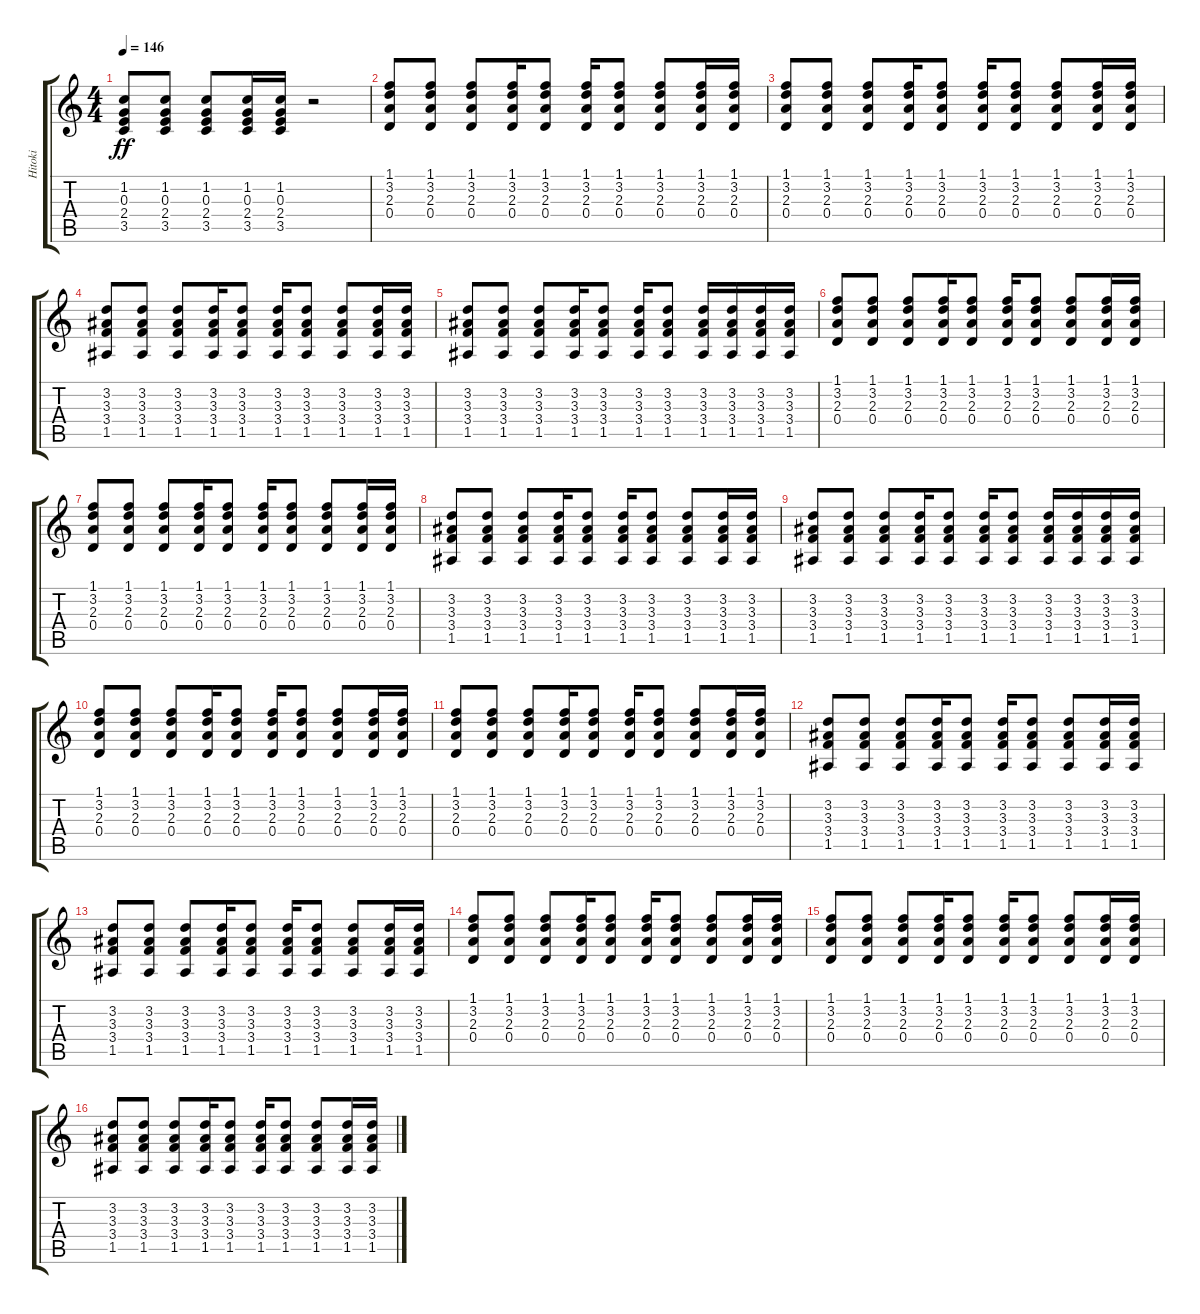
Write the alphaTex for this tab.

\track ("Hitoki " "Hitoki ") {instrument acousticguitarsteel}
\staff {score tabs}
\tuning (E4 B3 G3 D3 A2 E2) {hide}
\ts (4 4)
\tempo 146
\clef g2
\ks c
(1.2 0.3 2.4 3.5).8{dy ff} (1.2 0.3 2.4 3.5).8 (1.2 0.3 2.4 3.5).8 (1.2 0.3 2.4 3.5).16 (1.2 0.3 2.4 3.5).16 r.2 |
(1.1 3.2 2.3 0.4).8 (1.1 3.2 2.3 0.4).8 (1.1 3.2 2.3 0.4).8 (1.1 3.2 2.3 0.4).16 (1.1 3.2 2.3 0.4).8 (1.1 3.2 2.3 0.4).16 (1.1 3.2 2.3 0.4).8 (1.1 3.2 2.3 0.4).8 (1.1 3.2 2.3 0.4).16 (1.1 3.2 2.3 0.4).16 |
(1.1 3.2 2.3 0.4).8 (1.1 3.2 2.3 0.4).8 (1.1 3.2 2.3 0.4).8 (1.1 3.2 2.3 0.4).16 (1.1 3.2 2.3 0.4).8 (1.1 3.2 2.3 0.4).16 (1.1 3.2 2.3 0.4).8 (1.1 3.2 2.3 0.4).8 (1.1 3.2 2.3 0.4).16 (1.1 3.2 2.3 0.4).16 |
(3.2 3.3 3.4 1.5).8 (3.2 3.3 3.4 1.5).8 (3.2 3.3 3.4 1.5).8 (3.2 3.3 3.4 1.5).16 (3.2 3.3 3.4 1.5).8 (3.2 3.3 3.4 1.5).16 (3.2 3.3 3.4 1.5).8 (3.2 3.3 3.4 1.5).8 (3.2 3.3 3.4 1.5).16 (3.2 3.3 3.4 1.5).16 |
(3.2 3.3 3.4 1.5).8 (3.2 3.3 3.4 1.5).8 (3.2 3.3 3.4 1.5).8 (3.2 3.3 3.4 1.5).16 (3.2 3.3 3.4 1.5).8 (3.2 3.3 3.4 1.5).16 (3.2 3.3 3.4 1.5).8 (3.2 3.3 3.4 1.5).16 (3.2 3.3 3.4 1.5).16 (3.2 3.3 3.4 1.5).16 (3.2 3.3 3.4 1.5).16 |
(1.1 3.2 2.3 0.4).8 (1.1 3.2 2.3 0.4).8 (1.1 3.2 2.3 0.4).8 (1.1 3.2 2.3 0.4).16 (1.1 3.2 2.3 0.4).8 (1.1 3.2 2.3 0.4).16 (1.1 3.2 2.3 0.4).8 (1.1 3.2 2.3 0.4).8 (1.1 3.2 2.3 0.4).16 (1.1 3.2 2.3 0.4).16 |
(1.1 3.2 2.3 0.4).8 (1.1 3.2 2.3 0.4).8 (1.1 3.2 2.3 0.4).8 (1.1 3.2 2.3 0.4).16 (1.1 3.2 2.3 0.4).8 (1.1 3.2 2.3 0.4).16 (1.1 3.2 2.3 0.4).8 (1.1 3.2 2.3 0.4).8 (1.1 3.2 2.3 0.4).16 (1.1 3.2 2.3 0.4).16 |
(3.2 3.3 3.4 1.5).8 (3.2 3.3 3.4 1.5).8 (3.2 3.3 3.4 1.5).8 (3.2 3.3 3.4 1.5).16 (3.2 3.3 3.4 1.5).8 (3.2 3.3 3.4 1.5).16 (3.2 3.3 3.4 1.5).8 (3.2 3.3 3.4 1.5).8 (3.2 3.3 3.4 1.5).16 (3.2 3.3 3.4 1.5).16 |
(3.2 3.3 3.4 1.5).8 (3.2 3.3 3.4 1.5).8 (3.2 3.3 3.4 1.5).8 (3.2 3.3 3.4 1.5).16 (3.2 3.3 3.4 1.5).8 (3.2 3.3 3.4 1.5).16 (3.2 3.3 3.4 1.5).8 (3.2 3.3 3.4 1.5).16 (3.2 3.3 3.4 1.5).16 (3.2 3.3 3.4 1.5).16 (3.2 3.3 3.4 1.5).16 |
(1.1 3.2 2.3 0.4).8 (1.1 3.2 2.3 0.4).8 (1.1 3.2 2.3 0.4).8 (1.1 3.2 2.3 0.4).16 (1.1 3.2 2.3 0.4).8 (1.1 3.2 2.3 0.4).16 (1.1 3.2 2.3 0.4).8 (1.1 3.2 2.3 0.4).8 (1.1 3.2 2.3 0.4).16 (1.1 3.2 2.3 0.4).16 |
(1.1 3.2 2.3 0.4).8 (1.1 3.2 2.3 0.4).8 (1.1 3.2 2.3 0.4).8 (1.1 3.2 2.3 0.4).16 (1.1 3.2 2.3 0.4).8 (1.1 3.2 2.3 0.4).16 (1.1 3.2 2.3 0.4).8 (1.1 3.2 2.3 0.4).8 (1.1 3.2 2.3 0.4).16 (1.1 3.2 2.3 0.4).16 |
(3.2 3.3 3.4 1.5).8 (3.2 3.3 3.4 1.5).8 (3.2 3.3 3.4 1.5).8 (3.2 3.3 3.4 1.5).16 (3.2 3.3 3.4 1.5).8 (3.2 3.3 3.4 1.5).16 (3.2 3.3 3.4 1.5).8 (3.2 3.3 3.4 1.5).8 (3.2 3.3 3.4 1.5).16 (3.2 3.3 3.4 1.5).16 |
(3.2 3.3 3.4 1.5).8 (3.2 3.3 3.4 1.5).8 (3.2 3.3 3.4 1.5).8 (3.2 3.3 3.4 1.5).16 (3.2 3.3 3.4 1.5).8 (3.2 3.3 3.4 1.5).16 (3.2 3.3 3.4 1.5).8 (3.2 3.3 3.4 1.5).8 (3.2 3.3 3.4 1.5).16 (3.2 3.3 3.4 1.5).16 |
(1.1 3.2 2.3 0.4).8 (1.1 3.2 2.3 0.4).8 (1.1 3.2 2.3 0.4).8 (1.1 3.2 2.3 0.4).16 (1.1 3.2 2.3 0.4).8 (1.1 3.2 2.3 0.4).16 (1.1 3.2 2.3 0.4).8 (1.1 3.2 2.3 0.4).8 (1.1 3.2 2.3 0.4).16 (1.1 3.2 2.3 0.4).16 |
(1.1 3.2 2.3 0.4).8 (1.1 3.2 2.3 0.4).8 (1.1 3.2 2.3 0.4).8 (1.1 3.2 2.3 0.4).16 (1.1 3.2 2.3 0.4).8 (1.1 3.2 2.3 0.4).16 (1.1 3.2 2.3 0.4).8 (1.1 3.2 2.3 0.4).8 (1.1 3.2 2.3 0.4).16 (1.1 3.2 2.3 0.4).16 |
(3.2 3.3 3.4 1.5).8 (3.2 3.3 3.4 1.5).8 (3.2 3.3 3.4 1.5).8 (3.2 3.3 3.4 1.5).16 (3.2 3.3 3.4 1.5).8 (3.2 3.3 3.4 1.5).16 (3.2 3.3 3.4 1.5).8 (3.2 3.3 3.4 1.5).8 (3.2 3.3 3.4 1.5).16 (3.2 3.3 3.4 1.5).16
